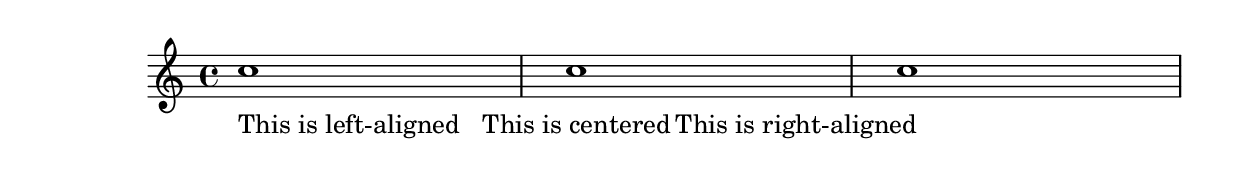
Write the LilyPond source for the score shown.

%% Do not edit this file; it is auto-generated from LSR http://lsr.dsi.unimi.it
%% This file is in the public domain.
\version "2.11.62"

\header {
  lsrtags = "text, vocal-music"

  texidoces = "
La alineación horizontal de la letra se puede ajustar sobreescribiendo
la propiedad @code{self-alignment-X} del objeto @code{LyricText}.
@code{#-1} es izquierda, @code{#0} es centrado y @code{#1} es derecha;
sin embargo, puede usar también @code{#LEFT}, @code{#CENTER} y
@code{#RIGHT}.

"
  doctitlees = "Alineación de la letra"

  texidoc = "
Horizontal alignment for lyrics cam be set by overriding the
@code{self-alignment-X} property of the @code{LyricText} object.
@code{#-1} is left, @code{#0} is center and @code{#1} is right;
however, you can use @code{#LEFT}, @code{#CENTER} and @code{#RIGHT} as
well. 

"
  doctitle = "Lyrics alignment"
} % begin verbatim

\layout { ragged-right = ##f }
\relative c'' {
  c1
  c1
  c1
}
\addlyrics {
  \once \override LyricText #'self-alignment-X = #LEFT
  "This is left-aligned"
  \once \override LyricText #'self-alignment-X = #CENTER
  "This is centered" 
  \once \override LyricText #'self-alignment-X = #1
  "This is right-aligned"
}
